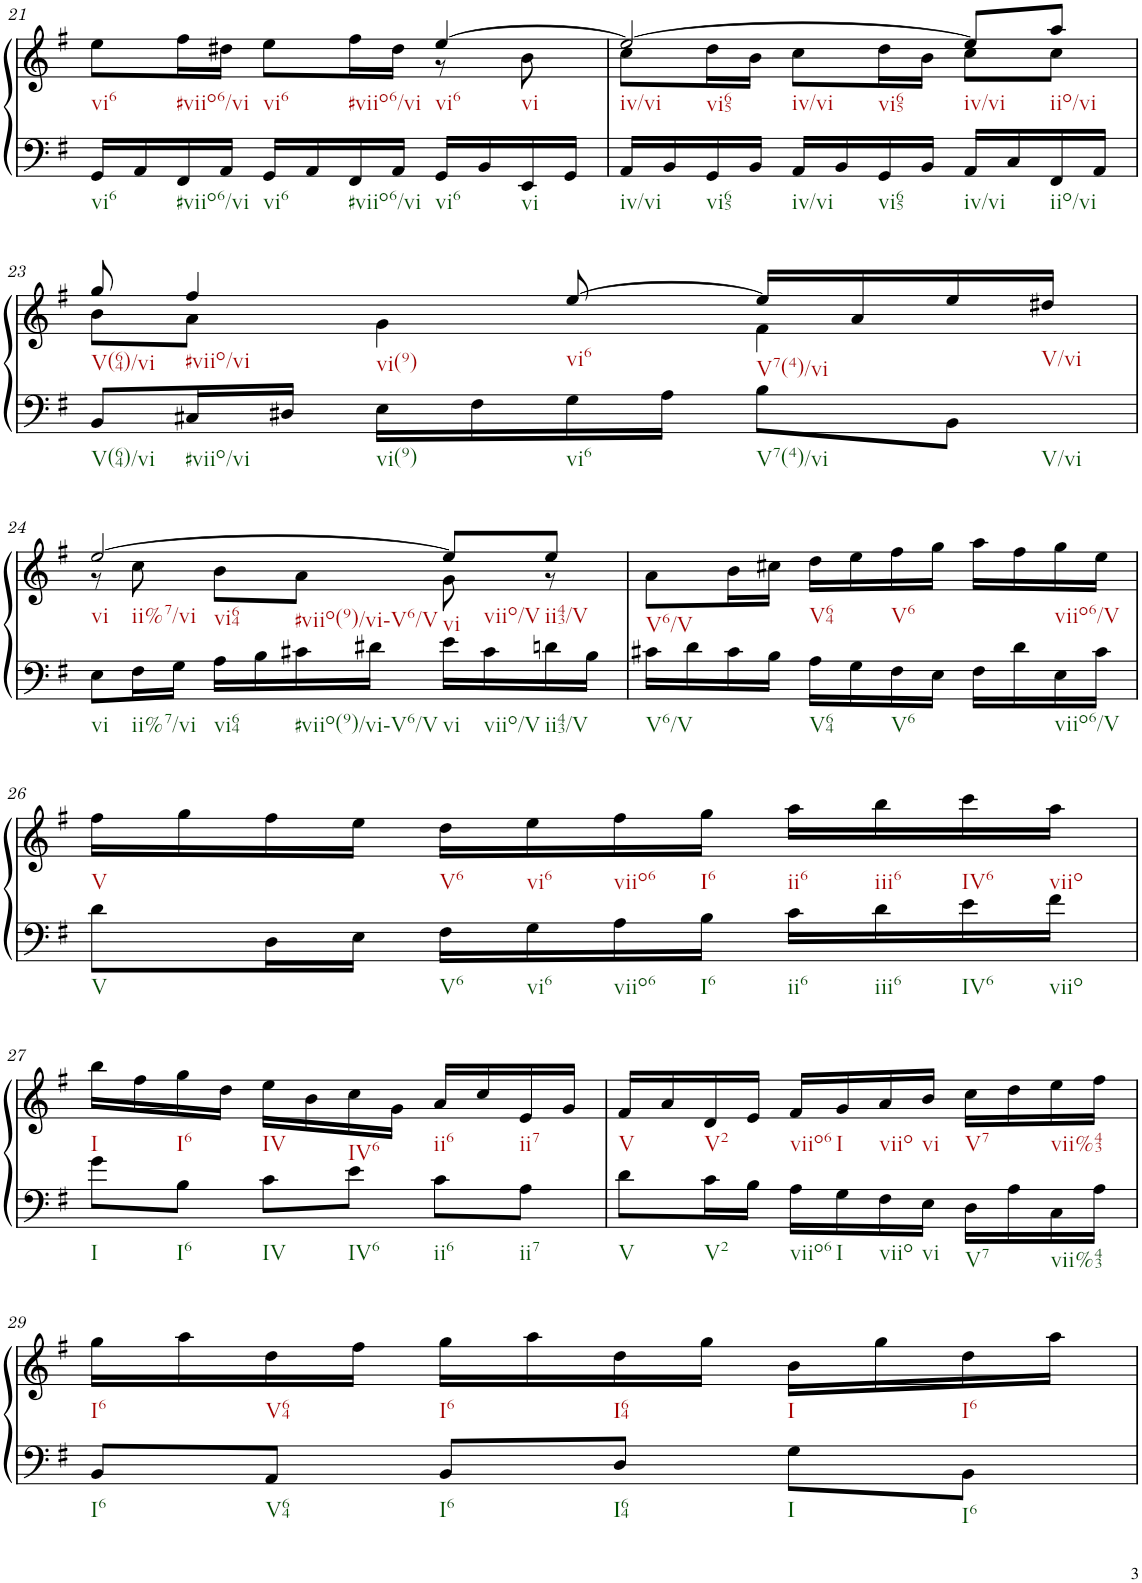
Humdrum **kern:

**kern	**kern
*part1	*part1
*staff2	*staff1
*I"Klavier linke Hand	*
!!LO:PB:g=z
*clefF4	*clefG2
*k[f#]	*k[f#]
*M3/4	*M3/4
=21	=21
*	*^
16GG/LL	8ee\L	2ryy
16AA/	.	.
16FF#/	16ff#\L	.
16AA/JJ	16dd#X\JJ	.
16GG/LL	8ee\L	.
16AA/	.	.
16FF#/	16ff#\L	.
16AA/JJ	16dd#\JJ	.
16GG/LL	[4ee/	8r
16BB/	.	.
16EE/	.	8b\
16GG/JJ	.	.
=22	=22	=22
16AA/LL	2ee/_	8cc\L
16BB/	.	.
16GG/	.	16dd\L
16BB/JJ	.	16b\JJ
16AA/LL	.	8cc\L
16BB/	.	.
16GG/	.	16dd\L
16BB/JJ	.	16b\JJ
16AA/LL	8ee/L]	8cc\L
16C/	.	.
16FF#/	8aa/J	8cc\J
16AA/JJ	.	.
!!LO:LB:g=z	!!
=23	=23	=23
8BB/L	8gg/	8b\L
16C#X/L	4ff#/	8a\J
16D#X/JJ	.	.
16E\LL	.	4g\
16F#\	.	.
16G\	[8ee/	.
16A\JJ	.	.
8B\L	16ee/LL]	4f#\
.	16a/	.
8BB\J	16ee/	.
.	16dd#X/JJ	.
!!LO:LB:g=z	!!
=24	=24	=24
8E\L	[2ee/	8r
16F#\L	.	8cc\
16G\JJ	.	.
16A\LL	.	8b\L
16B\	.	.
16c#X\	.	8a\J
16d#X\JJ	.	.
16e\LL	8ee/L]	8g\
16c#\	.	.
16dn\	8ee/J	8r
16B\JJ	.	.
*	*v	*v
=25	=25
16c#X\LL	8a\L
16d\	.
16c#\	16b\L
16B\JJ	16cc#X\JJ
16A\LL	16dd\LL
16G\	16ee\
16F#\	16ff#\
16E\JJ	16gg\JJ
16F#\LL	16aa\LL
16d\	16ff#\
16E\	16gg\
16c#\JJ	16ee\JJ
!!LO:LB:g=z
=26	=26
8d\L	16ff#\LL
.	16gg\
16D\L	16ff#\
16E\JJ	16ee\JJ
16F#\LL	16dd\LL
16G\	16ee\
16A\	16ff#\
16B\JJ	16gg\JJ
16c\LL	16aa\LL
16d\	16bb\
16e\	16ccc\
16f#\JJ	16aa\JJ
!!LO:LB:g=z
=27	=27
8g\L	16bb\LL
.	16ff#\
8B\J	16gg\
.	16dd\JJ
8c\L	16ee\LL
.	16b\
8e\J	16cc\
.	16g\JJ
8c\L	16a/LL
.	16cc/
8A\J	16e/
.	16g/JJ
=28	=28
8d\L	16f#/LL
.	16a/
16c\L	16d/
16B\JJ	16e/JJ
16A\LL	16f#/LL
16G\	16g/
16F#\	16a/
16E\JJ	16b/JJ
16D\LL	16cc\LL
16A\	16dd\
16C\	16ee\
16A\JJ	16ff#\JJ
!!LO:LB:g=z
=29	=29
8BB/L	16gg\LL
.	16aa\
8AA/J	16dd\
.	16ff#\JJ
8BB/L	16gg\LL
.	16aa\
8D/J	16dd\
.	16gg\JJ
8G\L	16b\LL
.	16gg\
8BB\J	16dd\
.	16aa\JJ
=	=
*-	*-
